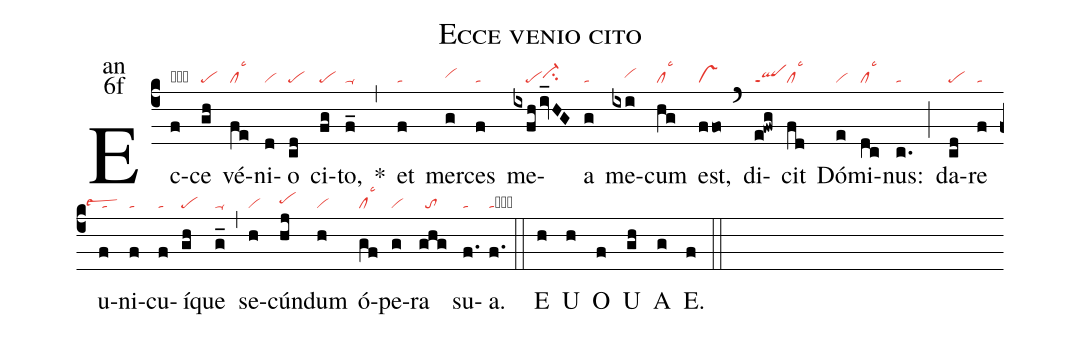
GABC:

name:Ecce venio cito;
office-part:an;
mode:6f;
nabc-lines:1;
%%
(c4) Ec(f|obta)ce(gh|pe) vé(fe|cllsc3)ni(d|vi)o(cd|pe) ci(fg|pe)to,(f_|ta-) <sp>*</sp>(,) et(f|ta) mer(g|vihh)ces(f|ta) me(ixfh/iv_HG|////peci-hh)a(g|ta) me(ixi|////vihh)cum(hg|cllsc3) est,(ffo|vs) (`) di(e!fwg|qlppt1)cit(fd|cllsc3) Dó(e|vi)mi(dc|cllsc3)nus:(c.|ta) (;) da(cd|pe)re(f|ta) u(f|````talsew2)ni(f|ta)cu(f|ta)í(gh|pe)que(g_|ta-) (,) se(h|vi)cún(hj|pehh)dum(h|vi) ó(gf|cllsc3)pe(g|vi)ra(ghg|//to) su(f.|ta)a.(f.|tacb) (::)

<eu>E(h) U(h) O(f) U(gh) A(g) E.(f) </eu>(::)
